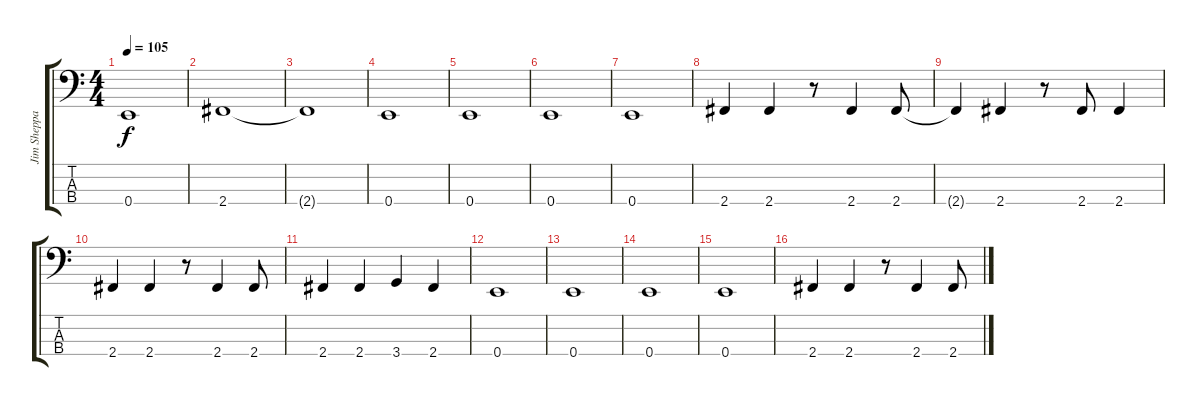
\track ("Jim Sheppard" "Jim Sheppa") {instrument electricbassfinger}
\staff {score tabs}
\tuning (G2 D2 A1 E1) {hide}
\ts (4 4)
\tempo 105
\clef f4
\ks c
0.4.1{dy f} |
2.4.1 |
2.4{t}.1 |
0.4.1 |
0.4.1 |
0.4.1 |
0.4.1 |
2.4.4 2.4.4 r.8 2.4.4 2.4.8 |
2.4{t}.4 2.4.4 r.8 2.4.8 2.4.4 |
2.4.4 2.4.4 r.8 2.4.4 2.4.8 |
2.4.4 2.4.4 3.4.4 2.4.4 |
0.4.1 |
0.4.1 |
0.4.1 |
0.4.1 |
2.4.4 2.4.4 r.8 2.4.4 2.4.8
